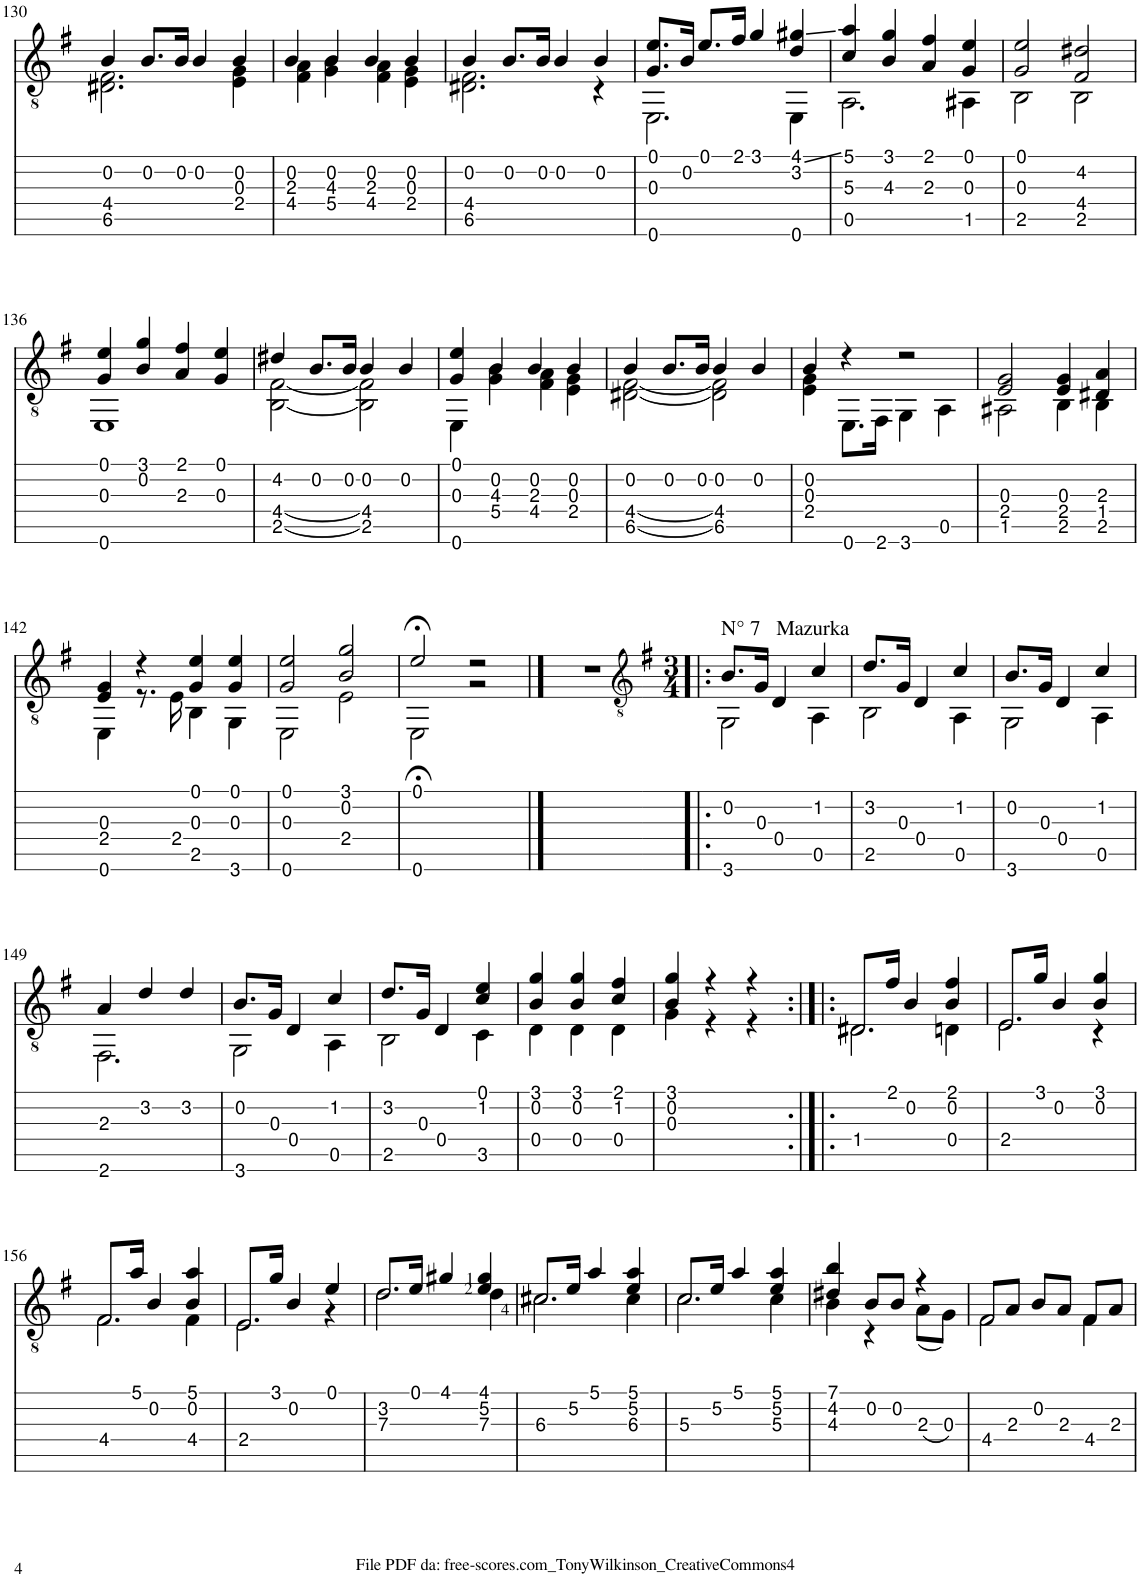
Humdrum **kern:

**kern	**kern
*part1	*part1
*staff2	*staff1
*I"Guitar	*
*I'Guit.	*
!!LO:PB:g=z
*	*clefGv2
*k[f#]	*k[f#]
*M4/4	*M4/4
*met(c)	*met(c)
=130	=130
*^	*^
4B	2.D# 2.F#	4B/	2.D#X\ 2.F#\
8.BL	.	8.B/L	.
16BJk	.	16B/Jk	.
4B	.	4B/	.
4B	4E 4G	4B/	4E\ 4G\
=131	=131	=131	=131
4B	4F# 4A	4B/	4F#\ 4A\
4B	4G 4B	4B/	4G\ 4B\
4B	4F# 4A	4B/	4F#\ 4A\
4B	4E 4G	4B/	4E\ 4G\
=132	=132	=132	=132
4B	2.D# 2.F#	4B/	2.D#X\ 2.F#\
8.BL	.	8.B/L	.
16BJk	.	16B/Jk	.
4B	.	4B/	.
4B	4r	4B/	4r
=133	=133	=133	=133
8.G\ 8.e\L	2.EE	8.G/ 8.e/L	2.EE\
16BJk	.	16B/Jk	.
8.eL	.	8.e/L	.
16f#Jk	.	16f#/Jk	.
4g	.	4g/	.
4d 4g#	4EE	4d/ 4g#X/	4EE\
=134	=134	=134	=134
4c 4a	2.AA	4c/ 4a/	2.AA\
4B 4g	.	4B/ 4g/	.
4A 4f#	.	4A/ 4f#/	.
4G 4e	4AA#	4G/ 4e/	4AA#X\
=135	=135	=135	=135
2G 2e	2BB	2G/ 2e/	2BB\
2F# 2d#	2BB	2F#/ 2d#X/	2BB\
!!LO:LB:g=z	!!
=136	=136	=136	=136
4G 4e	1EE	4G/ 4e/	1EE
4B 4g	.	4B/ 4g/	.
4A 4f#	.	4A/ 4f#/	.
4G 4e	.	4G/ 4e/	.
=137	=137	=137	=137
4d#	[2BB [2F#	4d#X/	[2BB\ [2F#\
8.BL	.	8.B/L	.
16BJk	.	16B/Jk	.
4B	2BB] 2F#]	4B/	2BB\] 2F#\]
4B	.	4B/	.
=138	=138	=138	=138
4G 4e	4EE	4G/ 4e/	4EE\
4B	4G 4B	4B/	4G\ 4B\
4B	4F# 4A	4B/	4F#\ 4A\
4B	4E 4G	4B/	4E\ 4G\
=139	=139	=139	=139
4B	[2D# [2F#	4B/	[2D#X\ [2F#\
8.BL	.	8.B/L	.
16BJk	.	16B/Jk	.
4B	2D#] 2F#]	4B/	2D#\] 2F#\]
4B	.	4B/	.
=140	=140	=140	=140
4B	4E 4G	4B/	4E\ 4G\
4r	8.EEL	4r	8.EE\L
.	16FF#Jk	.	16FF#\Jk
2r	4GG	2r	4GG\
.	4AA	.	4AA\
=141	=141	=141	=141
2E 2G	2AA#	2E/ 2G/	2AA#X\
4E 4G	4BB	4E/ 4G/	4BB\
4D# 4A	4BB	4D#X/ 4A/	4BB\
!!LO:LB:g=z	!!
=142	=142	=142	=142
4E 4G	4EE	4E/ 4G/	4EE\
4r	8.r	4r	8.r
.	16E	.	16E\
4G 4e	4BB	4G/ 4e/	4BB\
4G 4e	4GG	4G/ 4e/	4GG\
=143	=143	=143	=143
2G 2e	2EE	2G/ 2e/	2EE\
2B 2g	2E	2B/ 2g/	2E\
=144	=144	=144	=144
2e;<	2EE	2e;</	2EE\
2r	2r	2r	2r
*v	*v	*	*
*	*v	*v
==145	==145
1r	1r
=146!|:	=146!|:
*	*clefGv2
*k[f#]	*k[f#]
*M3/4	*M3/4
*^	*^
!	!	!LO:TX:a:t=N° 7   Mazurka	!
8.BL	2GG	8.B/L	2GG\
16GJk	.	16G/Jk	.
4D	.	4D/	.
4c	4AA	4c/	4AA\
=147	=147	=147	=147
8.dL	2BB	8.d/L	2BB\
16GJk	.	16G/Jk	.
4D	.	4D/	.
4c	4AA	4c/	4AA\
=148	=148	=148	=148
8.BL	2GG	8.B/L	2GG\
16GJk	.	16G/Jk	.
4D	.	4D/	.
4c	4AA	4c/	4AA\
!!LO:LB:g=z	!!
=149	=149	=149	=149
4A	2.FF#	4A/	2.FF#\
4d	.	4d/	.
4d	.	4d/	.
=150	=150	=150	=150
8.BL	2GG	8.B/L	2GG\
16GJk	.	16G/Jk	.
4D	.	4D/	.
4c	4AA	4c/	4AA\
=151	=151	=151	=151
8.dL	2BB	8.d/L	2BB\
16GJk	.	16G/Jk	.
4D	.	4D/	.
4c 4e	4C	4c/ 4e/	4C\
=152	=152	=152	=152
4B 4g	4D	4B/ 4g/	4D\
4B 4g	4D	4B/ 4g/	4D\
4c 4f#	4D	4c/ 4f#/	4D\
=153	=153	=153	=153
4B 4g	4G	4B/ 4g/	4G\
4r	4r	4r	4r
4r	4r	4r	4r
=154:|!|:	=154:|!|:	=154:|!|:	=154:|!|:
!	!	!LO:N:head=open	!
8.D#L	2D#	8.D#X/L	2D#\
16f#Jk	.	16f#/Jk	.
4B	.	4B/	.
4B 4f#	4D	4B/ 4f#/	4Dn\
=155	=155	=155	=155
!	!	!LO:N:head=open	!
8.EL	2E	8.E/L	2E\
16gJk	.	16g/Jk	.
4B	.	4B/	.
4B 4g	4r	4B/ 4g/	4r
!!LO:LB:g=z	!!
=156	=156	=156	=156
!	!	!LO:N:head=open	!
8.F#L	2F#	8.F#/L	2F#\
16aJk	.	16a/Jk	.
4B	.	4B/	.
4B 4a	4F#	4B/ 4a/	4F#\
=157	=157	=157	=157
!	!	!LO:N:head=open	!
8.EL	2E	8.E/L	2E\
16gJk	.	16g/Jk	.
4B	.	4B/	.
4e	4r	4e/	4r
=158	=158	=158	=158
!	!	!LO:N:head=open	!
8.dL	2d	8.d/L	2d\
16eJk	.	16e/Jk	.
4g#	.	4g#X/	.
4e 4g#	4d	4e/ 4g#/	4d\
=159	=159	=159	=159
!	!	!LO:N:head=open	!
8.c#L	2c#	8.c#X/L	2c#\
16eJk	.	16e/Jk	.
4a	.	4a/	.
4e 4a	4c#	4e/ 4a/	4c#\
=160	=160	=160	=160
!	!	!LO:N:head=open	!
8.cL	2c	8.c/L	2c\
16eJk	.	16e/Jk	.
4a	.	4a/	.
4e 4a	4c	4e/ 4a/	4c\
=161	=161	=161	=161
4d# 4b	4B	4d#X/ 4b/	4B\
8BL	4r	8B/L	4r
8BJ	.	8B/J	.
4r	8AL	4r	(8A\L
.	8GJ	.	8G\J)
=162	=162	=162	=162
!	!	!LO:N:head=open	!
8F#L	2F#	8F#/L	2F#\
8AJ	.	8A/J	.
8BL	.	8B/L	.
8AJ	.	8A/J	.
8F#L	4F#	8F#/L	4F#\
8AJ	.	8A/J	.
*v	*v	*	*
*	*v	*v
=	=
*-	*-
